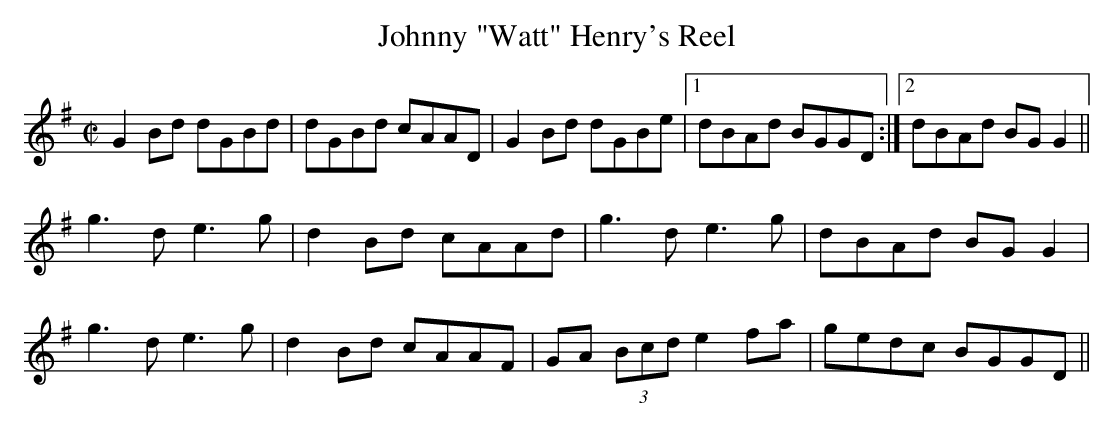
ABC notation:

X:1
T:Johnny "Watt" Henry's Reel
M:C|
K:G
G2Bd dGBd|dGBd cAAD|G2Bd dGBe|1 dBAd BGGD:|2 dBAd BGG2||
g3d e3g|d2Bd cAAd|g3d e3g|dBAd BGG2|
g3d e3g|d2Bd cAAF|GA (3Bcd e2fa|gedc BGGD||
